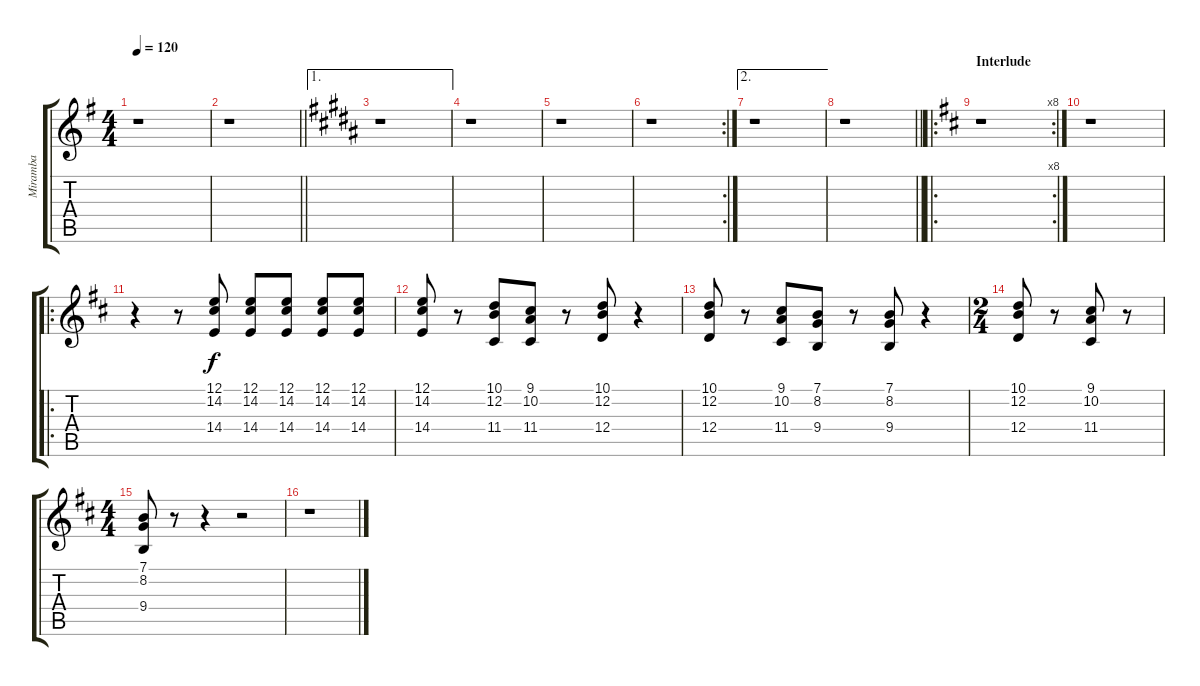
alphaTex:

\track ("Miramba" "Miramba") {instrument marimba}
\staff {score tabs}
\tuning (E4 B3 G3 D3 A2 E2) {hide}
\ts (4 4)
\tempo 120
\clef g2
\ks g
r.1{dy f} |
\barLineRight lightlight
r.1 |
\ae 1
\ks b
r.1 |
\ks g#minor
r.1 |
r.1 |
\rc 2
r.1 |
\ae 2
\ks b
r.1 |
\barLineRight lightlight
\ks g#minor
r.1 |
\ro
\rc 8
\section ("" "Interlude")
\ks d
r.1 |
r.1 |
\ro
r.4 r.8 (12.1 14.2 14.4).8 (12.1 14.2 14.4).8 (12.1 14.2 14.4).8 (12.1 14.2 14.4).8 (12.1 14.2 14.4).8 |
(12.1 14.2 14.4).8 r.8 (10.1 12.2 11.4).8 (9.1 10.2 11.4).8 r.8 (10.1 12.2 12.4).8 r.4 |
(10.1 12.2 12.4).8 r.8 (9.1 10.2 11.4).8 (7.1 8.2 9.4).8 r.8 (7.1 8.2 9.4).8 r.4 |
\ts (2 4)
(10.1 12.2 12.4).8 r.8 (9.1 10.2 11.4).8 r.8 |
\ts (4 4)
(7.1 8.2 9.4).8 r.8 r.4 r.2 |
r.1
